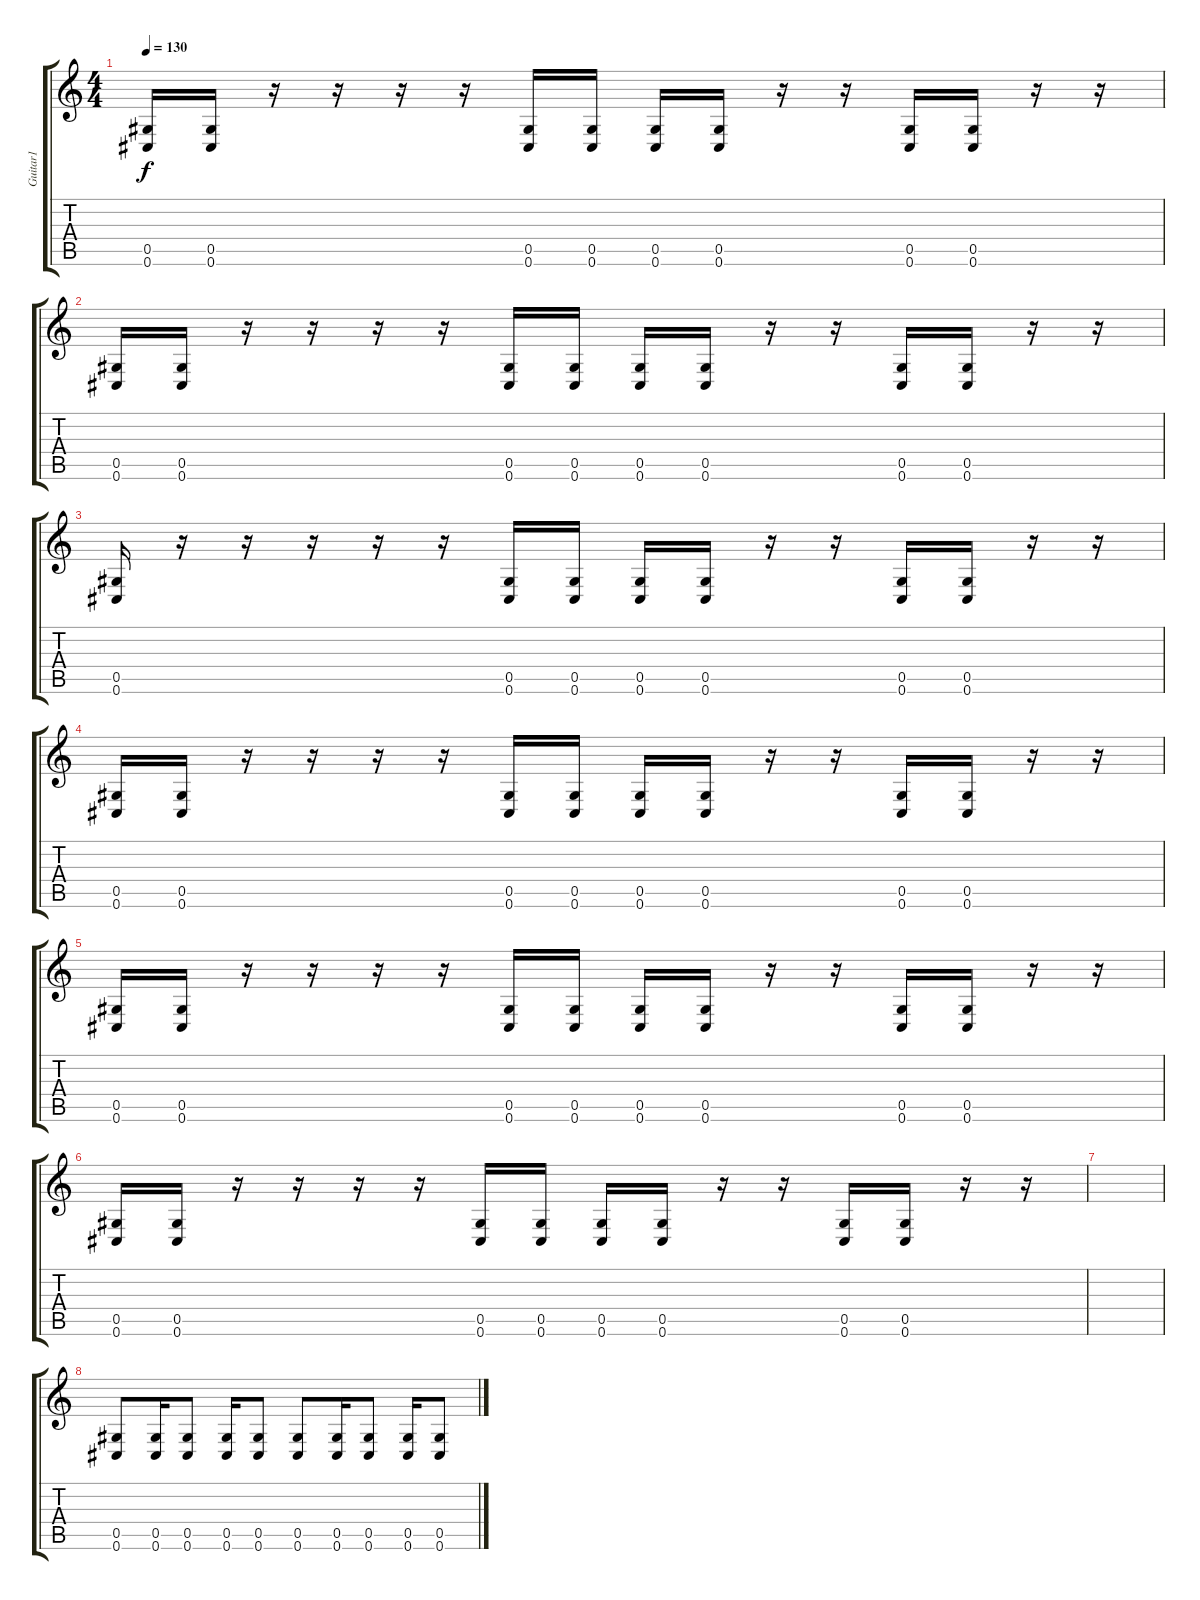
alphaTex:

\track ("Guitar1" "Guitar1") {instrument distortionguitar}
\staff {score tabs}
\tuning (Eb4 Bb3 Gb3 Db3 Ab2 Db2) {hide}
\ts (4 4)
\tempo 130
\clef g2
\ks c
(0.5 0.6).16{dy f} (0.5 0.6).16 r.16 r.16 r.16 r.16 (0.5 0.6).16 (0.5 0.6).16 (0.5 0.6).16 (0.5 0.6).16 r.16 r.16 (0.5 0.6).16 (0.5 0.6).16 r.16 r.16 |
(0.5 0.6).16 (0.5 0.6).16 r.16 r.16 r.16 r.16 (0.5 0.6).16 (0.5 0.6).16 (0.5 0.6).16 (0.5 0.6).16 r.16 r.16 (0.5 0.6).16 (0.5 0.6).16 r.16 r.16 |
(0.5 0.6).16 r.16 r.16 r.16 r.16 r.16 (0.5 0.6).16 (0.5 0.6).16 (0.5 0.6).16 (0.5 0.6).16 r.16 r.16 (0.5 0.6).16 (0.5 0.6).16 r.16 r.16 |
(0.5 0.6).16 (0.5 0.6).16 r.16 r.16 r.16 r.16 (0.5 0.6).16 (0.5 0.6).16 (0.5 0.6).16 (0.5 0.6).16 r.16 r.16 (0.5 0.6).16 (0.5 0.6).16 r.16 r.16 |
(0.5 0.6).16 (0.5 0.6).16 r.16 r.16 r.16 r.16 (0.5 0.6).16 (0.5 0.6).16 (0.5 0.6).16 (0.5 0.6).16 r.16 r.16 (0.5 0.6).16 (0.5 0.6).16 r.16 r.16 |
(0.5 0.6).16 (0.5 0.6).16 r.16 r.16 r.16 r.16 (0.5 0.6).16 (0.5 0.6).16 (0.5 0.6).16 (0.5 0.6).16 r.16 r.16 (0.5 0.6).16 (0.5 0.6).16 r.16 r.16 |
|
(0.5 0.6).8 (0.5 0.6).16 (0.5 0.6).8 (0.5 0.6).16 (0.5 0.6).8 (0.5 0.6).8 (0.5 0.6).16 (0.5 0.6).8 (0.5 0.6).16 (0.5 0.6).8
